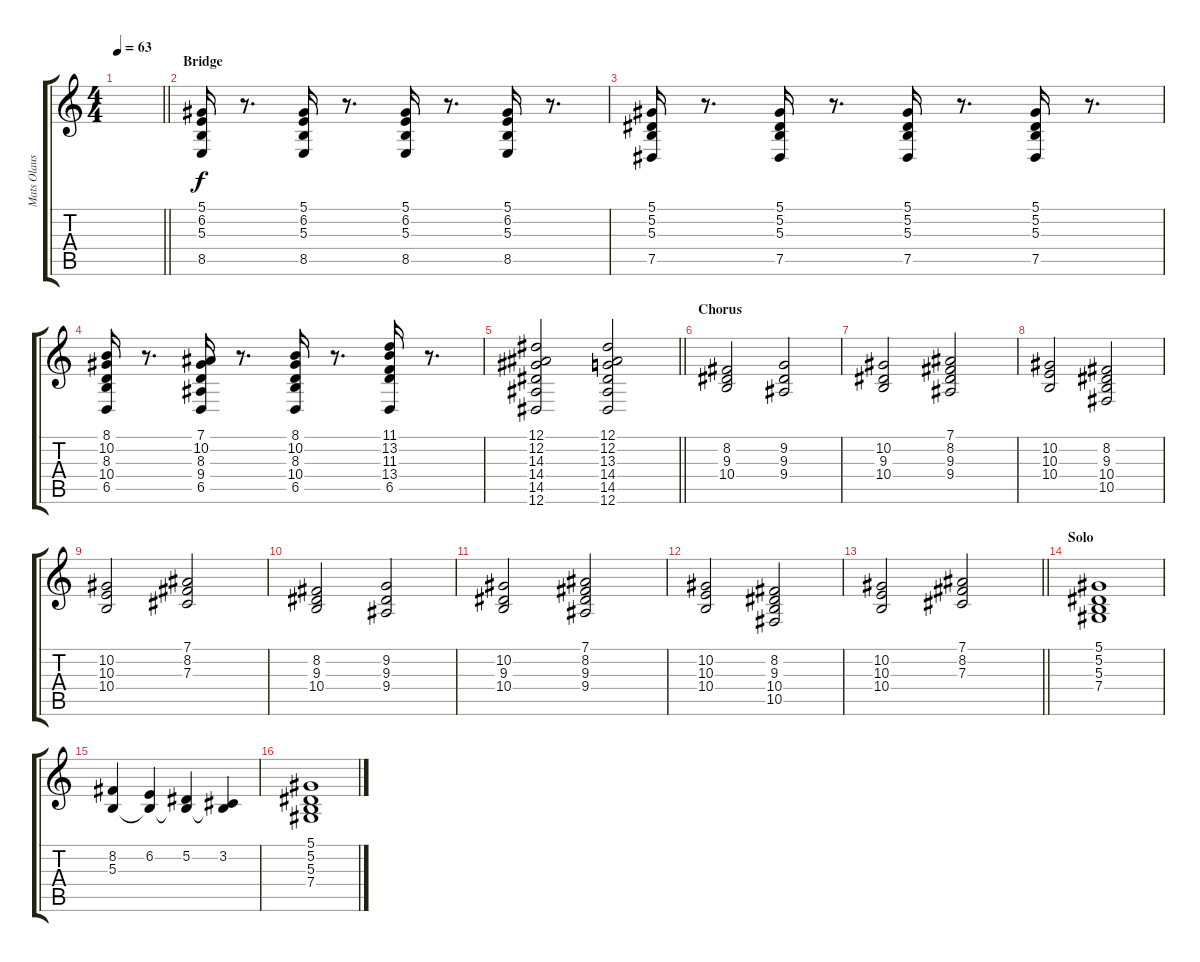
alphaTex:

\track ("Mats Olausson" "Mats Olaus") {instrument stringensemble1}
\staff {score tabs}
\tuning (Eb4 Bb3 Gb3 Db3 Ab2 Eb2) {hide}
\ts (4 4)
\tempo 63
\clef g2
\barLineRight lightlight
\ks c
|
\section ("" "Bridge")
(5.1 6.2 5.3 8.5).16 r.8{d} (5.1 6.2 5.3 8.5).16 r.8{d} (5.1 6.2 5.3 8.5).16 r.8{d} (5.1 6.2 5.3 8.5).16 r.8{d} |
(5.1 5.2 5.3 7.5).16 r.8{d} (5.1 5.2 5.3 7.5).16 r.8{d} (5.1 5.2 5.3 7.5).16 r.8{d} (5.1 5.2 5.3 7.5).16 r.8{d} |
(8.1 10.2 8.3 10.4 6.5).16 r.8{d} (7.1 10.2 8.3 9.4 6.5).16 r.8{d} (8.1 10.2 8.3 10.4 6.5).16 r.8{d} (11.1 13.2 11.3 13.4 6.5).16 r.8{d} |
\barLineRight lightlight
(12.1 12.2 14.3 14.4 14.5 12.6).2 (12.1 12.2 13.3 14.4 14.5 12.6).2 |
\section ("" "Chorus")
(8.2 9.3 10.4).2 (9.2 9.3 9.4).2 |
(10.2 9.3 10.4).2 (7.1 8.2 9.3 9.4).2 |
(10.2 10.3 10.4).2 (8.2 9.3 10.4 10.5).2 |
(10.2 10.3 10.4).2 (7.1 8.2 7.3).2 |
(8.2 9.3 10.4).2 (9.2 9.3 9.4).2 |
(10.2 9.3 10.4).2 (7.1 8.2 9.3 9.4).2 |
(10.2 10.3 10.4).2 (8.2 9.3 10.4 10.5).2 |
\barLineRight lightlight
(10.2 10.3 10.4).2 (7.1 8.2 7.3).2 |
\section ("" "Solo")
(5.1 5.2 5.3 7.4).1 |
(8.2 5.3).4 (6.2 5.3{t}).4 (5.2 5.3{t}).4 (3.2 5.3{t}).4 |
(5.1 5.2 5.3 7.4).1
